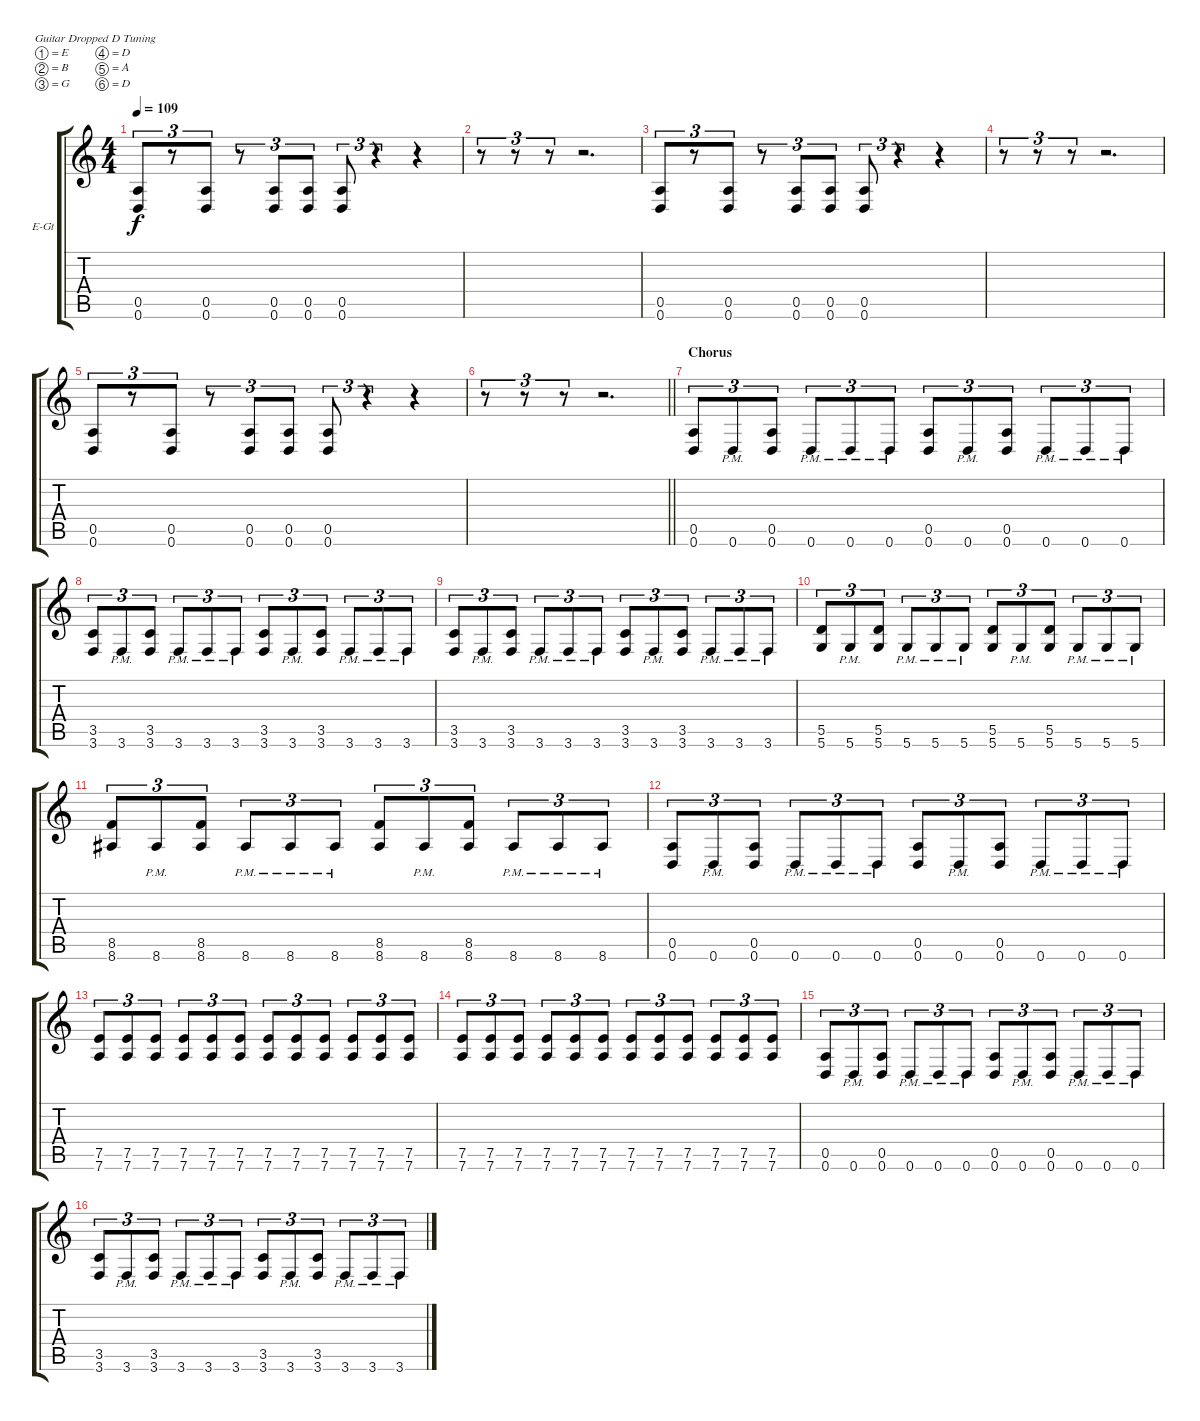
\bracketExtendMode groupsimilarinstruments
\firstSystemTrackNameOrientation horizontal
\otherSystemsTrackNameOrientation horizontal
\track ("Guitar 2" "E-Gt") {instrument distortionguitar}
\staff {score tabs}
\tuning (E4 B3 G3 D3 A2 D2)
\ts (4 4)
\tempo 109
\clef g2
\ks c
(0.5 0.6).8{tu (3 2) dy f} r.8{tu (3 2)} (0.5 0.6).8{tu (3 2)} r.8{tu (3 2)} (0.5 0.6).8{tu (3 2)} (0.5 0.6).8{tu (3 2)} (0.5 0.6).8{tu (3 2)} r.4{tu (3 2)} r.4 |
r.8{tu (3 2)} r.8{tu (3 2)} r.8{tu (3 2)} r.2{d} |
(0.5 0.6).8{tu (3 2)} r.8{tu (3 2)} (0.5 0.6).8{tu (3 2)} r.8{tu (3 2)} (0.5 0.6).8{tu (3 2)} (0.5 0.6).8{tu (3 2)} (0.5 0.6).8{tu (3 2)} r.4{tu (3 2)} r.4 |
r.8{tu (3 2)} r.8{tu (3 2)} r.8{tu (3 2)} r.2{d} |
(0.5 0.6).8{tu (3 2)} r.8{tu (3 2)} (0.5 0.6).8{tu (3 2)} r.8{tu (3 2)} (0.5 0.6).8{tu (3 2)} (0.5 0.6).8{tu (3 2)} (0.5 0.6).8{tu (3 2)} r.4{tu (3 2)} r.4 |
\barLineRight lightlight
r.8{tu (3 2)} r.8{tu (3 2)} r.8{tu (3 2)} r.2{d} |
\section ("" "Chorus")
(0.5 0.6).8{tu (3 2)} 0.6{pm}.8{tu (3 2)} (0.5 0.6).8{tu (3 2)} 0.6{pm}.8{tu (3 2)} 0.6{pm}.8{tu (3 2)} 0.6{pm}.8{tu (3 2)} (0.5 0.6).8{tu (3 2)} 0.6{pm}.8{tu (3 2)} (0.5 0.6).8{tu (3 2)} 0.6{pm}.8{tu (3 2)} 0.6{pm}.8{tu (3 2)} 0.6{pm}.8{tu (3 2)} |
(3.5 3.6).8{tu (3 2)} 3.6{pm}.8{tu (3 2)} (3.5 3.6).8{tu (3 2)} 3.6{pm}.8{tu (3 2)} 3.6{pm}.8{tu (3 2)} 3.6{pm}.8{tu (3 2)} (3.5 3.6).8{tu (3 2)} 3.6{pm}.8{tu (3 2)} (3.5 3.6).8{tu (3 2)} 3.6{pm}.8{tu (3 2)} 3.6{pm}.8{tu (3 2)} 3.6{pm}.8{tu (3 2)} |
(3.5 3.6).8{tu (3 2)} 3.6{pm}.8{tu (3 2)} (3.5 3.6).8{tu (3 2)} 3.6{pm}.8{tu (3 2)} 3.6{pm}.8{tu (3 2)} 3.6{pm}.8{tu (3 2)} (3.5 3.6).8{tu (3 2)} 3.6{pm}.8{tu (3 2)} (3.5 3.6).8{tu (3 2)} 3.6{pm}.8{tu (3 2)} 3.6{pm}.8{tu (3 2)} 3.6{pm}.8{tu (3 2)} |
(5.5 5.6).8{tu (3 2)} 5.6{pm}.8{tu (3 2)} (5.5 5.6).8{tu (3 2)} 5.6{pm}.8{tu (3 2)} 5.6{pm}.8{tu (3 2)} 5.6{pm}.8{tu (3 2)} (5.5 5.6).8{tu (3 2)} 5.6{pm}.8{tu (3 2)} (5.5 5.6).8{tu (3 2)} 5.6{pm}.8{tu (3 2)} 5.6{pm}.8{tu (3 2)} 5.6{pm}.8{tu (3 2)} |
(8.5 8.6).8{tu (3 2)} 8.6{pm}.8{tu (3 2)} (8.5 8.6).8{tu (3 2)} 8.6{pm}.8{tu (3 2)} 8.6{pm}.8{tu (3 2)} 8.6{pm}.8{tu (3 2)} (8.5 8.6).8{tu (3 2)} 8.6{pm}.8{tu (3 2)} (8.5 8.6).8{tu (3 2)} 8.6{pm}.8{tu (3 2)} 8.6{pm}.8{tu (3 2)} 8.6{pm}.8{tu (3 2)} |
(0.5 0.6).8{tu (3 2)} 0.6{pm}.8{tu (3 2)} (0.5 0.6).8{tu (3 2)} 0.6{pm}.8{tu (3 2)} 0.6{pm}.8{tu (3 2)} 0.6{pm}.8{tu (3 2)} (0.5 0.6).8{tu (3 2)} 0.6{pm}.8{tu (3 2)} (0.5 0.6).8{tu (3 2)} 0.6{pm}.8{tu (3 2)} 0.6{pm}.8{tu (3 2)} 0.6{pm}.8{tu (3 2)} |
(7.5 7.6).8{tu (3 2)} (7.5 7.6).8{tu (3 2)} (7.5 7.6).8{tu (3 2)} (7.5 7.6).8{tu (3 2)} (7.5 7.6).8{tu (3 2)} (7.5 7.6).8{tu (3 2)} (7.5 7.6).8{tu (3 2)} (7.5 7.6).8{tu (3 2)} (7.5 7.6).8{tu (3 2)} (7.5 7.6).8{tu (3 2)} (7.5 7.6).8{tu (3 2)} (7.5 7.6).8{tu (3 2)} |
(7.5 7.6).8{tu (3 2)} (7.5 7.6).8{tu (3 2)} (7.5 7.6).8{tu (3 2)} (7.5 7.6).8{tu (3 2)} (7.5 7.6).8{tu (3 2)} (7.5 7.6).8{tu (3 2)} (7.5 7.6).8{tu (3 2)} (7.5 7.6).8{tu (3 2)} (7.5 7.6).8{tu (3 2)} (7.5 7.6).8{tu (3 2)} (7.5 7.6).8{tu (3 2)} (7.5 7.6).8{tu (3 2)} |
(0.5 0.6).8{tu (3 2)} 0.6{pm}.8{tu (3 2)} (0.5 0.6).8{tu (3 2)} 0.6{pm}.8{tu (3 2)} 0.6{pm}.8{tu (3 2)} 0.6{pm}.8{tu (3 2)} (0.5 0.6).8{tu (3 2)} 0.6{pm}.8{tu (3 2)} (0.5 0.6).8{tu (3 2)} 0.6{pm}.8{tu (3 2)} 0.6{pm}.8{tu (3 2)} 0.6{pm}.8{tu (3 2)} |
(3.5 3.6).8{tu (3 2)} 3.6{pm}.8{tu (3 2)} (3.5 3.6).8{tu (3 2)} 3.6{pm}.8{tu (3 2)} 3.6{pm}.8{tu (3 2)} 3.6{pm}.8{tu (3 2)} (3.5 3.6).8{tu (3 2)} 3.6{pm}.8{tu (3 2)} (3.5 3.6).8{tu (3 2)} 3.6{pm}.8{tu (3 2)} 3.6{pm}.8{tu (3 2)} 3.6{pm}.8{tu (3 2)}
